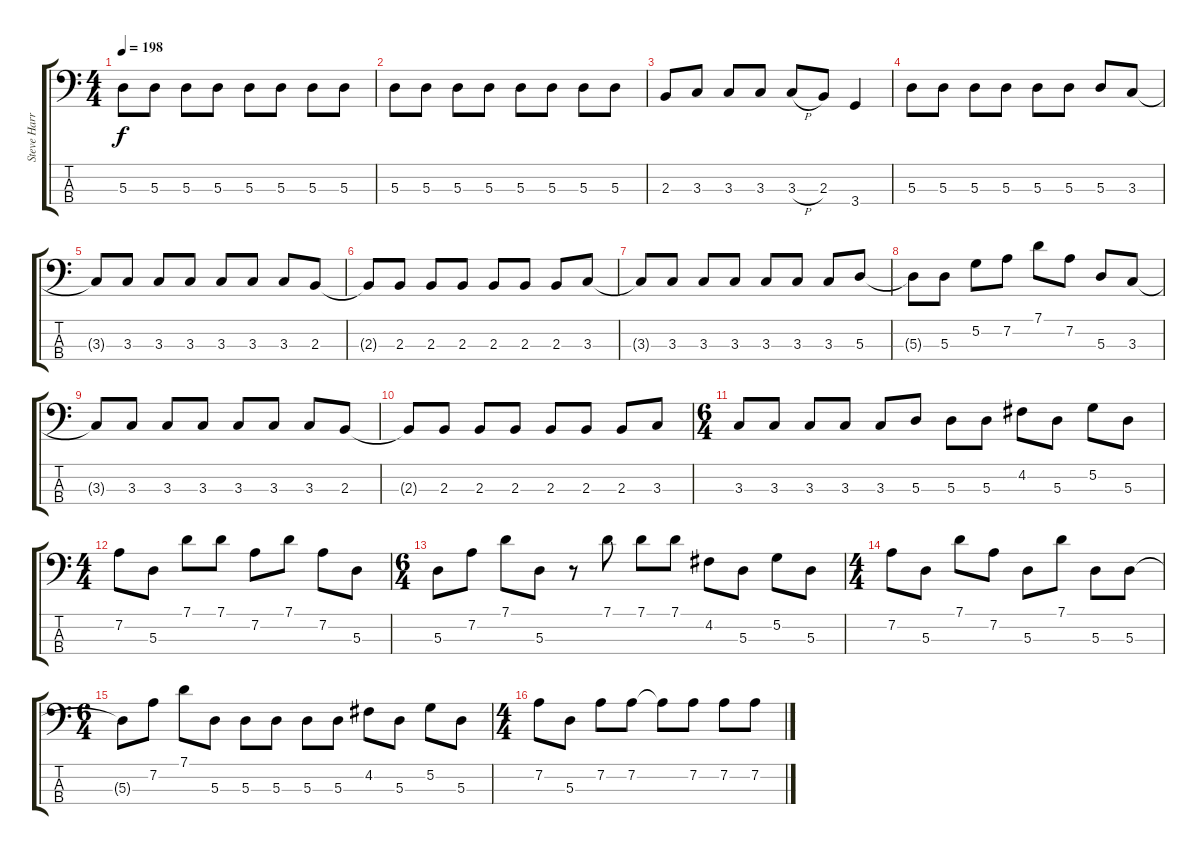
\track ("Steve Harris" "Steve Harr") {instrument electricbassfinger}
\staff {score tabs}
\tuning (G2 D2 A1 E1) {hide}
\ts (4 4)
\tempo 198
\clef f4
\ks c
5.3.8{dy f} 5.3.8 5.3.8 5.3.8 5.3.8 5.3.8 5.3.8 5.3.8 |
5.3.8 5.3.8 5.3.8 5.3.8 5.3.8 5.3.8 5.3.8 5.3.8 |
2.3.8 3.3.8 3.3.8 3.3.8 3.3{h}.8 2.3.8 3.4.4 |
5.3.8 5.3.8 5.3.8 5.3.8 5.3.8 5.3.8 5.3.8 3.3.8 |
3.3{t}.8 3.3.8 3.3.8 3.3.8 3.3.8 3.3.8 3.3.8 2.3.8 |
2.3{t}.8 2.3.8 2.3.8 2.3.8 2.3.8 2.3.8 2.3.8 3.3.8 |
3.3{t}.8 3.3.8 3.3.8 3.3.8 3.3.8 3.3.8 3.3.8 5.3.8 |
5.3{t}.8 5.3.8 5.2.8 7.2.8 7.1.8 7.2.8 5.3.8 3.3.8 |
3.3{t}.8 3.3.8 3.3.8 3.3.8 3.3.8 3.3.8 3.3.8 2.3.8 |
2.3{t}.8 2.3.8 2.3.8 2.3.8 2.3.8 2.3.8 2.3.8 3.3.8 |
\ts (6 4)
3.3.8 3.3.8 3.3.8 3.3.8 3.3.8 5.3.8 5.3.8 5.3.8 4.2.8 5.3.8 5.2.8 5.3.8 |
\ts (4 4)
7.2.8 5.3.8 7.1.8 7.1.8 7.2.8 7.1.8 7.2.8 5.3.8 |
\ts (6 4)
5.3.8 7.2.8 7.1.8 5.3.8 r.8 7.1.8 7.1.8 7.1.8 4.2.8 5.3.8 5.2.8 5.3.8 |
\ts (4 4)
7.2.8 5.3.8 7.1.8 7.2.8 5.3.8 7.1.8 5.3.8 5.3.8 |
\ts (6 4)
5.3{t}.8 7.2.8 7.1.8 5.3.8 5.3.8 5.3.8 5.3.8 5.3.8 4.2.8 5.3.8 5.2.8 5.3.8 |
\ts (4 4)
7.2.8 5.3.8 7.2.8 7.2.8 7.2{t}.8 7.2.8 7.2.8 7.2.8
